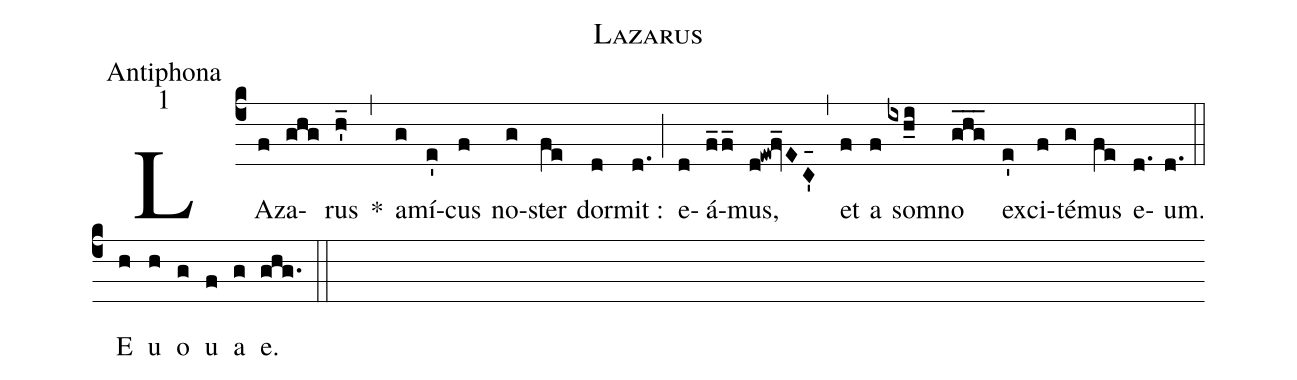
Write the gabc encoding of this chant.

name:Lazarus;
office-part:Antiphona;
mode:1;
%%
(c4) LA(f)za(ghg)rus(h'_) *(,) a(g)mí(e')cus(f) no(g)ster(fe) dor(d)mit :(d.) (;) e(d)á(f_2f_)mus,(d!ew!fv_EC'_4[oh:h]) (,) et(f) a(f) so(ixh_i)mno(ghg___) ex(e')ci(f)té(g)mus(fe) e(d.)um.(d.) (::) <eu>E(h) u(h) o(g) u(f) a(g) e.</eu>(ghg.) (::)
